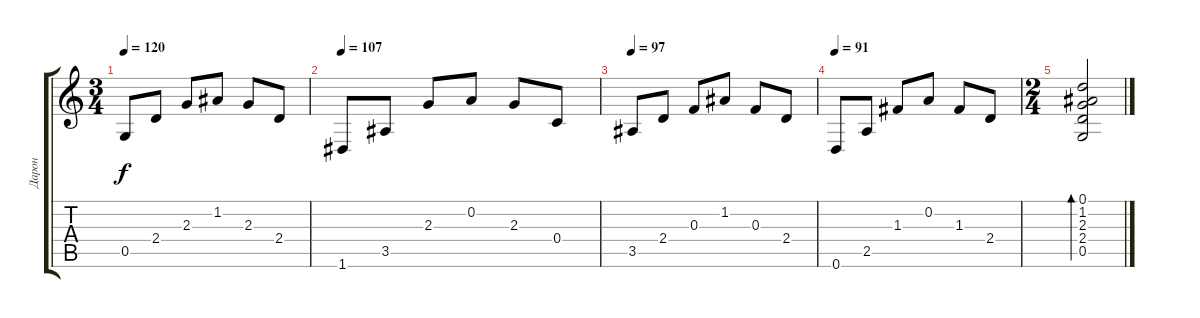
\track ("Дарон" "Дарон") {instrument electricguitarclean}
\staff {score tabs}
\tuning (D4 A3 F3 C3 G2 D2) {hide}
\ts (3 4)
\tempo 120
\clef g2
\ks c
0.5.8{dy f} 2.4.8 2.3.8 1.2.8 2.3.8 2.4.8 |
\tempo 107
1.6.8 3.5.8 2.3.8 0.2.8 2.3.8 0.4.8 |
\tempo 97
3.5.8 2.4.8 0.3.8 1.2.8 0.3.8 2.4.8 |
\tempo 91
0.6.8 2.5.8 1.3.8 0.2.8 1.3.8 2.4.8 |
\ts (2 4)
(0.1 1.2 2.3 2.4 0.5).2{bd 480}
